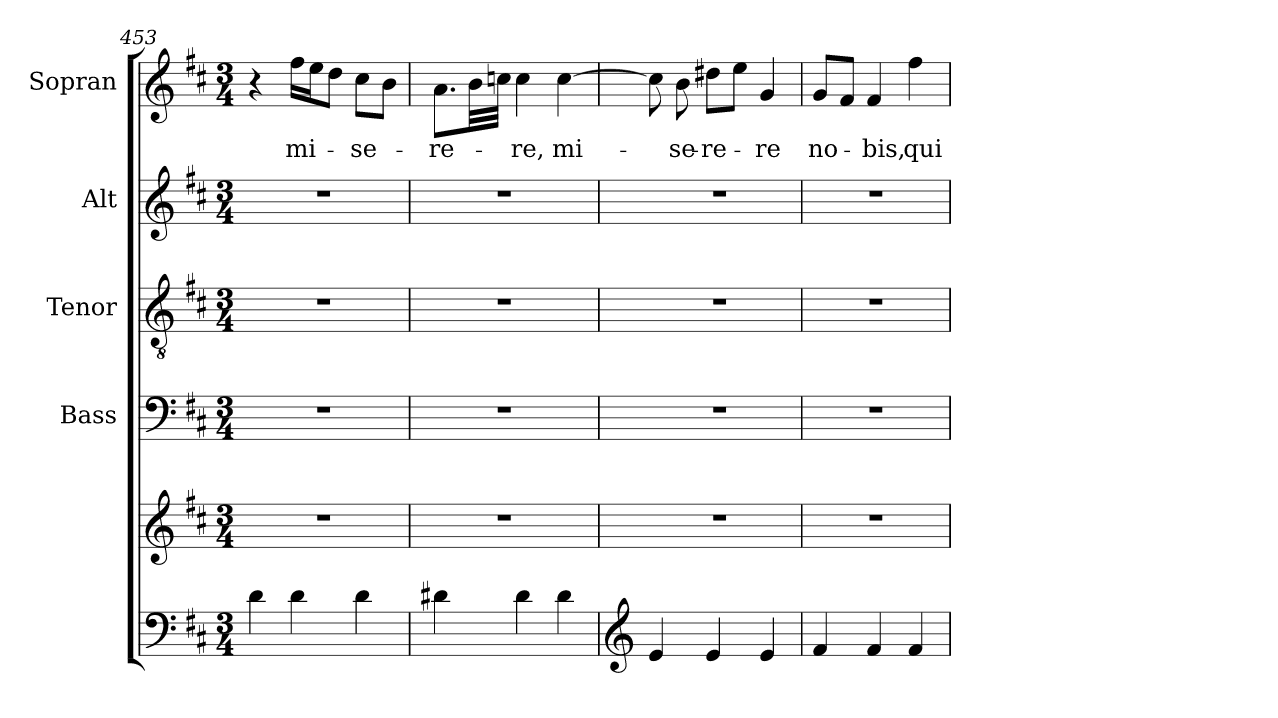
**kern	**kern	**kern	**kern	**kern	**kern	**text
*part5	*part5	*part4	*part3	*part2	*part1	*part1
*staff6	*staff5	*staff4	*staff3	*staff2	*staff1	*staff1
*	*	*I"Bass	*I"Tenor	*I"Alt	*I"Sopran	*
*	*	*I'B.	*I'T.	*I'A.	*I'S.	*
*clefF4	*clefG2	*clefF4	*clefGv2	*clefG2	*clefG2	*
*k[f#c#]	*k[f#c#]	*k[f#c#]	*k[f#c#]	*k[f#c#]	*k[f#c#]	*
*D:	*D:	*D:	*D:	*D:	*D:	*
*M3/4	*M3/4	*M3/4	*M3/4	*M3/4	*M3/4	*
=453	=453	=453	=453	=453	=453	=453
4d\	2.r	2.r	2.r	2.r	4r	.
!	!	!	!	!	!	!LO:LY:b
4d\	.	.	.	.	16ff#\LL	mi-
.	.	.	.	.	16ee\J	.
.	.	.	.	.	8dd\J	.
!	!	!	!	!	!	!LO:LY:b
4d\	.	.	.	.	8cc#\L	-se-
.	.	.	.	.	8b\J	.
=454	=454	=454	=454	=454	=454	=454
!	!	!	!	!	!	!LO:LY:b
4d#X\	2.r	2.r	2.r	2.r	8.a\L	-re-
.	.	.	.	.	32b\LL	.
.	.	.	.	.	32ccn\JJJ	.
!	!	!	!	!	!	!LO:LY:b
4d#\	.	.	.	.	4cc\	-re,
!	!	!	!	!	!	!LO:LY:b
4d#\	.	.	.	.	[4cc\	mi-
=455	=455	=455	=455	=455	=455	=455
*clefG2	*	*	*	*	*	*
4e/	2.r	2.r	2.r	2.r	8cc\]	.
!	!	!	!	!	!	!LO:LY:b
.	.	.	.	.	8b\	-se-
!	!	!	!	!	!	!LO:LY:b
4e/	.	.	.	.	8dd#X\L	-re-
.	.	.	.	.	8ee\J	.
!	!	!	!	!	!	!LO:LY:b
4e/	.	.	.	.	4g/	-re
!!LO:PB:g=z
=456	=456	=456	=456	=456	=456	=456
!	!	!	!	!	!	!LO:LY:b
4f#/	2.r	2.r	2.r	2.r	8g/L	no-
.	.	.	.	.	8f#/J	.
!	!	!	!	!	!	!LO:LY:b
4f#/	.	.	.	.	4f#/	-bis,
!	!	!	!	!	!	!LO:LY:b
4f#/	.	.	.	.	4ff#\	qui
=	=	=	=	=	=	=
*-	*-	*-	*-	*-	*-	*-
